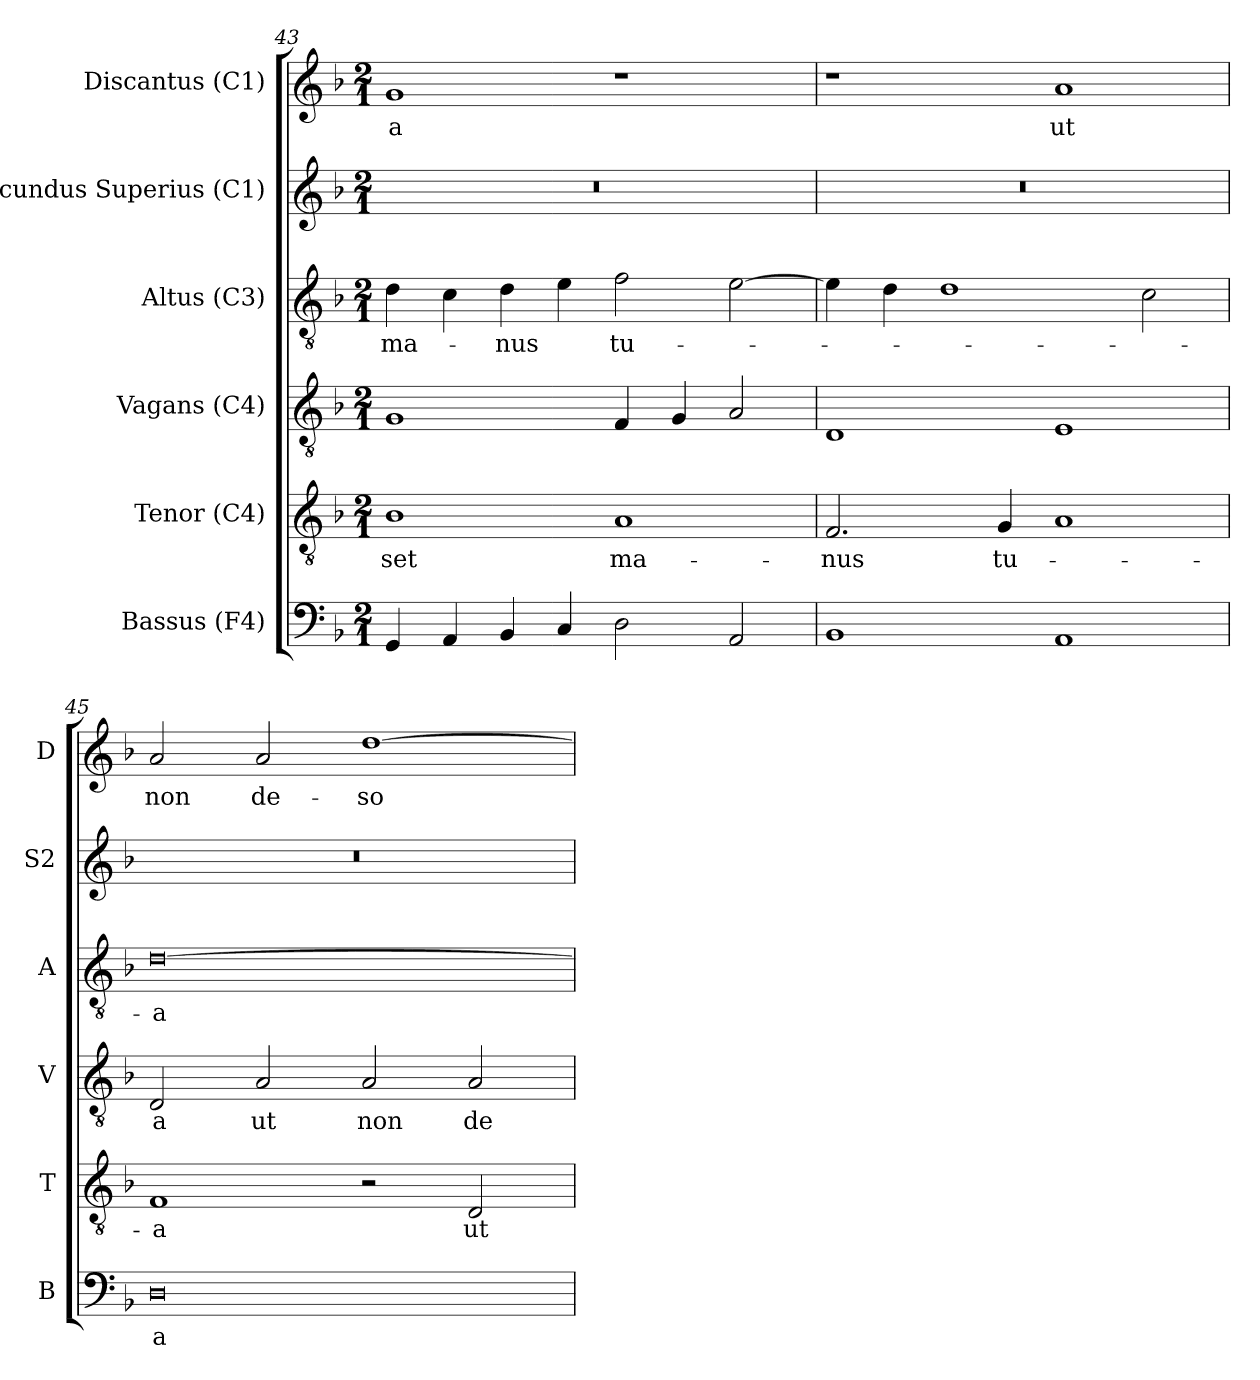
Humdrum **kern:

**kern	**text	**kern	**text	**kern	**text	**kern	**text	**kern	**kern	**text
*part6	*part6	*part5	*part5	*part4	*part4	*part3	*part3	*part2	*part1	*part1
*staff6	*staff6	*staff5	*staff5	*staff4	*staff4	*staff3	*staff3	*staff2	*staff1	*staff1
*I"Bassus (F4)	*	*I"Tenor (C4)	*	*I"Vagans (C4)	*	*I"Altus (C3)	*	*I"Secundus Superius (C1)	*I"Discantus (C1)	*
*I'B	*	*I'T	*	*I'V	*	*I'A	*	*I'S2	*I'D	*
*clefF4	*	*clefGv2	*	*clefGv2	*	*clefGv2	*	*clefG2	*clefG2	*
*	*	*	*	*ITrd7c12	*	*	*	*	*	*
*k[b-]	*	*k[b-]	*	*k[b-]	*	*k[b-]	*	*k[b-]	*k[b-]	*
*F:	*	*F:	*	*F:	*	*F:	*	*F:	*F:	*
*M2/1	*	*M2/1	*	*M2/1	*	*M2/1	*	*M2/1	*M2/1	*
=43	=43	=43	=43	=43	=43	=43	=43	=43	=43	=43
!	!	!	!LO:LY:b:color=#000000	!	!	!	!	!	!	!
!	!	!	!	!	!	!	!LO:LY:b:color=#000000	!LO:N:vis=1	!	!
!	!	!	!	!	!	!	!	!	!	!LO:LY:b:color=#000000
4GGi/	.	1B-i	-set	1GGi	.	4di\	ma-	0r	1gi	-a
4AAi/	.	.	.	.	.	4ci\	.	.	.	.
!	!	!	!	!	!	!	!LO:LY:b:color=#000000	!	!	!
4BB-i/	.	.	.	.	.	4di\	-nus	.	.	.
4Ci/	.	.	.	.	.	4ei\	.	.	.	.
!	!	!	!LO:LY:b:color=#000000	!	!	!	!	!	!	!
!	!	!	!	!	!	!	!LO:LY:b:color=#000000	!	!	!
2Di\	.	1Ai	ma-	4FFi/	.	2fi\	tu-	.	1r	.
.	.	.	.	4GGi/	.	.	.	.	.	.
2AAi/	.	.	.	2AAi/	.	[2ei\	.	.	.	.
=44	=44	=44	=44	=44	=44	=44	=44	=44	=44	=44
!	!	!	!LO:LY:b:color=#000000	!	!	!	!	!LO:N:vis=1	!	!
1BB-i	.	2.Fi/	-nus	1DDi	.	4ei\]	.	0r	1r	.
.	.	.	.	.	.	4di\	.	.	.	.
.	.	.	.	.	.	1di	.	.	.	.
!	!	!	!LO:LY:b:color=#000000	!	!	!	!	!	!	!
.	.	4Gi/	tu-	.	.	.	.	.	.	.
!	!	!	!	!	!	!	!	!	!	!LO:LY:b:color=#000000
1AAi	.	1Ai	.	1EEi	.	.	.	.	1ai	ut
.	.	.	.	.	.	2ci\	.	.	.	.
=45	=45	=45	=45	=45	=45	=45	=45	=45	=45	=45
!	!LO:LY:b:color=#000000	!	!	!	!	!	!	!	!	!
!	!	!	!LO:LY:b:color=#000000	!	!	!	!	!	!	!
!	!	!	!	!	!LO:LY:b:color=#000000	!	!	!	!	!
!	!	!	!	!	!	!	!LO:LY:b:color=#000000	!LO:N:vis=1	!	!
!	!	!	!	!	!	!	!	!	!	!LO:LY:b:color=#000000
0Di	-a	1Fi	-a	2DDi/	-a	[0di	-a	0r	2ai/	non
!	!	!	!	!	!LO:LY:b:color=#000000	!	!	!	!	!
!	!	!	!	!	!	!	!	!	!	!LO:LY:b:color=#000000
.	.	.	.	2AAi/	ut	.	.	.	2ai/	de-
!	!	!	!	!	!LO:LY:b:color=#000000	!	!	!	!	!
!	!	!	!	!	!	!	!	!	!	!LO:LY:b:color=#000000
.	.	2r	.	2AAi/	non	.	.	.	[1ddi	-so-
!	!	!	!LO:LY:b:color=#000000	!	!	!	!	!	!	!
!	!	!	!	!	!LO:LY:b:color=#000000	!	!	!	!	!
.	.	2Di/	ut	2AAi/	de-	.	.	.	.	.
=	=	=	=	=	=	=	=	=	=	=
*-	*-	*-	*-	*-	*-	*-	*-	*-	*-	*-
